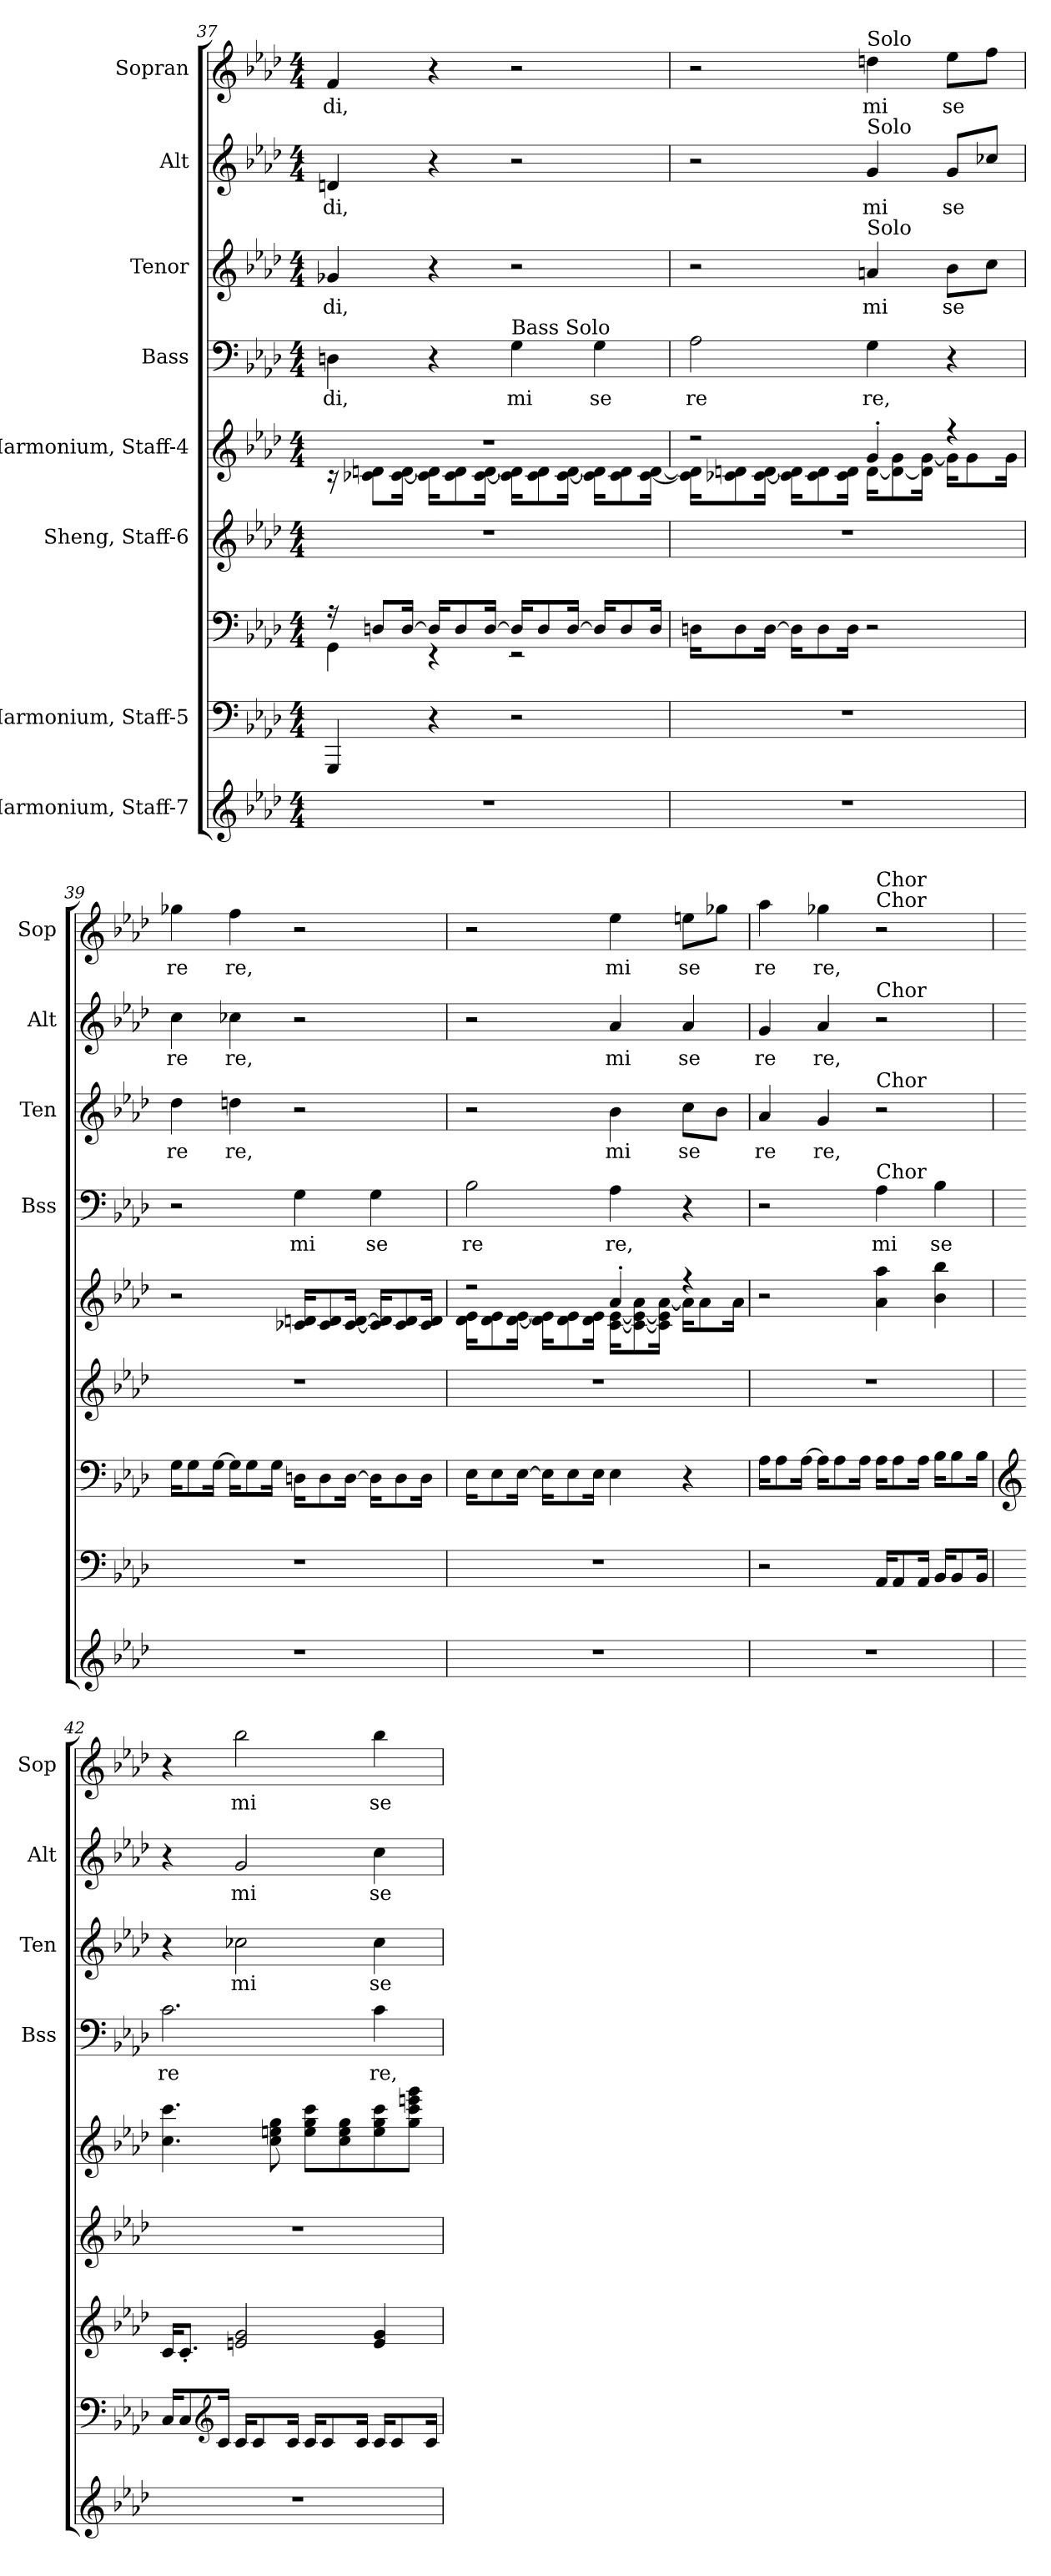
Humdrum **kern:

**kern	**kern	**kern	**kern	**kern	**kern	**text	**kern	**text	**kern	**text	**kern	**text
*part8	*part7	*part7	*part6	*part5	*part4	*part4	*part3	*part3	*part2	*part2	*part1	*part1
*staff9	*staff8	*staff7	*staff6	*staff5	*staff4	*staff4	*staff3	*staff3	*staff2	*staff2	*staff1	*staff1
*I"Harmonium, Staff-7	*I"Harmonium, Staff-5	*	*I"Sheng, Staff-6	*I"Harmonium, Staff-4	*I"Bass	*	*I"Tenor	*	*I"Alt	*	*I"Sopran	*
*	*	*	*	*	*I'Bss	*	*I'Ten	*	*I'Alt	*	*I'Sop	*
*clefG2	*clefF4	*clefF4	*clefG2	*clefG2	*clefF4	*	*clefG2	*	*clefG2	*	*clefG2	*
*	*	*	*	*	*	*	*ITrd4c7	*	*	*	*ITrd2c3	*
*k[b-e-a-d-]	*k[b-e-a-d-]	*k[b-e-a-d-]	*k[b-e-a-d-]	*k[b-e-a-d-]	*k[b-e-a-d-]	*	*k[b-e-a-d-g-]	*	*k[b-e-a-d-]	*	*k[b-]	*
*M4/4	*M4/4	*M4/4	*M4/4	*M4/4	*M4/4	*	*M4/4	*	*M4/4	*	*M4/4	*
=37	=37	=37	=37	=37	=37	=37	=37	=37	=37	=37	=37	=37
*	*	*^	*	*^	*	*	*	*	*	*	*	*
1r	4GGG/	16r	4GG\	1r	1r	16r	4Dn\	di,	4c-X/	di,	4dn/	di,	4d/	di,
.	.	8Dn/L	.	.	.	8c-X\ 8dn\L	.	.	.	.	.	.	.	.
.	.	[16D/Jk	.	.	.	[16c-\ [16d\Jk	.	.	.	.	.	.	.	.
.	4r	16D/KL]	4r	.	.	16c-\] 16d\]KL	4r	.	4r	.	4r	.	4r	.
.	.	8D/	.	.	.	8c-\ 8d\	.	.	.	.	.	.	.	.
.	.	[16D/Jk	.	.	.	[16c-\ [16d\Jk	.	.	.	.	.	.	.	.
!	!	!	!	!	!	!	!LO:TX:a:t=Bass Solo	!	!	!	!	!	!	!
.	2r	16D/KL]	2r	.	.	16c-\] 16d\]KL	4G\	mi	2r	.	2r	.	2r	.
.	.	8D/	.	.	.	8c-\ 8d\	.	.	.	.	.	.	.	.
.	.	[16D/Jk	.	.	.	[16c-\ [16d\Jk	.	.	.	.	.	.	.	.
.	.	16D/KL]	.	.	.	16c-\] 16d\]KL	4G\	se	.	.	.	.	.	.
.	.	8D/	.	.	.	8c-\ 8d\	.	.	.	.	.	.	.	.
.	.	16D/Jk	.	.	.	[16c-\ [16d\Jk	.	.	.	.	.	.	.	.
*	*	*v	*v	*	*	*	*	*	*	*	*	*	*	*
!!LO:PB:g=z
=38	=38	=38	=38	=38	=38	=38	=38	=38	=38	=38	=38	=38	=38
1r	1r	16Dn\KL	1r	2r	16c-\] 16d\]KL	2A-\	re	2r	.	2r	.	2r	.
.	.	8D\	.	.	8c-X\ 8dn\	.	.	.	.	.	.	.	.
.	.	[16D\Jk	.	.	[16c-\ [16d\Jk	.	.	.	.	.	.	.	.
.	.	16D\KL]	.	.	16c-\] 16d\]KL	.	.	.	.	.	.	.	.
.	.	8D\	.	.	8c-\ 8d\	.	.	.	.	.	.	.	.
.	.	16D\Jk	.	.	16c-\ 16d\Jk	.	.	.	.	.	.	.	.
!	!	!	!	!	!	!	!	!	!	!	!	!LO:TX:a:t=Solo	!
!	!	!	!	!	!	!	!	!	!	!LO:TX:a:t=Solo	!	!	!
!	!	!	!	!	!	!	!	!LO:TX:a:t=Solo	!	!	!	!	!
.	.	2r	.	4g'/	[16d\KL	4G\	re,	4dn/	mi	4g/	mi	4bn\	mi
.	.	.	.	.	8d\_ 8g\	.	.	.	.	.	.	.	.
.	.	.	.	.	16d\] [16g\Jk	.	.	.	.	.	.	.	.
.	.	.	.	4r	16g\KL]	4r	.	8e-\L	se	8g/L	se	8cc\L	se
.	.	.	.	.	8g\	.	.	.	.	.	.	.	.
.	.	.	.	.	.	.	.	8f\J	.	8cc-X/J	.	8dd\J	.
.	.	.	.	.	16g\Jk	.	.	.	.	.	.	.	.
*	*	*	*	*v	*v	*	*	*	*	*	*	*	*
=39	=39	=39	=39	=39	=39	=39	=39	=39	=39	=39	=39	=39
1r	1r	16G\KL	1r	2r	2r	.	4g-\	re	4cc\	re	4ee-X\	re
.	.	8G\	.	.	.	.	.	.	.	.	.	.
.	.	[16G\Jk	.	.	.	.	.	.	.	.	.	.
.	.	16G\KL]	.	.	.	.	4gn\	re,	4cc-X\	re,	4dd\	re,
.	.	8G\	.	.	.	.	.	.	.	.	.	.
.	.	16G\Jk	.	.	.	.	.	.	.	.	.	.
.	.	16Dn\KL	.	16c-X/ 16dn/KL	4G\	mi	2r	.	2r	.	2r	.
.	.	8D\	.	8c-/ 8d/	.	.	.	.	.	.	.	.
.	.	[16D\Jk	.	[16c-/ [16d/Jk	.	.	.	.	.	.	.	.
.	.	16D\KL]	.	16c-/] 16d/]KL	4G\	se	.	.	.	.	.	.
.	.	8D\	.	8c-/ 8d/	.	.	.	.	.	.	.	.
.	.	16D\Jk	.	16c-/ 16d/Jk	.	.	.	.	.	.	.	.
!!LO:PB:g=z
=40	=40	=40	=40	=40	=40	=40	=40	=40	=40	=40	=40	=40
*	*	*	*	*^	*	*	*	*	*	*	*	*
1r	1r	16E-\KL	1r	2r	16d-\ 16e-\KL	2B-\	re	2r	.	2r	.	2r	.
.	.	8E-\	.	.	8d-\ 8e-\	.	.	.	.	.	.	.	.
.	.	[16E-\Jk	.	.	[16d-\ [16e-\Jk	.	.	.	.	.	.	.	.
.	.	16E-\KL]	.	.	16d-\] 16e-\]KL	.	.	.	.	.	.	.	.
.	.	8E-\	.	.	8d-\ 8e-\	.	.	.	.	.	.	.	.
.	.	16E-\Jk	.	.	16d-\ 16e-\Jk	.	.	.	.	.	.	.	.
.	.	4E-\	.	4a-'/	[16c\ [16e-\KL	4A-\	re,	4e-\	mi	4a-/	mi	4cc\	mi
.	.	.	.	.	8c\_ 8e-\_ 8a-\	.	.	.	.	.	.	.	.
.	.	.	.	.	16c\] 16e-\] [16a-\Jk	.	.	.	.	.	.	.	.
.	.	4r	.	4r	16a-\KL]	4r	.	8f\L	se	4a-/	se	8cc#X\L	se
.	.	.	.	.	8a-\	.	.	.	.	.	.	.	.
.	.	.	.	.	.	.	.	8e-\J	.	.	.	8ee-X\J	.
.	.	.	.	.	16a-\Jk	.	.	.	.	.	.	.	.
*	*	*	*	*v	*v	*	*	*	*	*	*	*	*
=41	=41	=41	=41	=41	=41	=41	=41	=41	=41	=41	=41	=41
1r	2r	16A-\KL	1r	2r	2r	.	4d-/	re	4g/	re	4ff\	re
.	.	8A-\	.	.	.	.	.	.	.	.	.	.
.	.	[16A-\Jk	.	.	.	.	.	.	.	.	.	.
.	.	16A-\KL]	.	.	.	.	4c/	re,	4a-/	re,	4ee-X\	re,
.	.	8A-\	.	.	.	.	.	.	.	.	.	.
.	.	16A-\Jk	.	.	.	.	.	.	.	.	.	.
!	!	!	!	!	!	!	!	!	!	!	!LO:TX:a:t=Chor	!
!	!	!	!	!	!	!	!	!	!	!	!LO:TX:a:t=Chor	!
!	!	!	!	!	!	!	!	!	!LO:TX:a:t=Chor	!	!	!
!	!	!	!	!	!	!	!LO:TX:a:t=Chor	!	!	!	!	!
!	!	!	!	!	!LO:TX:a:t=Chor	!	!	!	!	!	!	!
.	16AA-/KL	16A-\KL	.	4a-\ 4aa-\	4A-\	mi	2r	.	2r	.	2r	.
.	8AA-/	8A-\	.	.	.	.	.	.	.	.	.	.
.	16AA-/Jk	16A-\Jk	.	.	.	.	.	.	.	.	.	.
.	16BB-/KL	16B-\KL	.	4b-\ 4bb-\	4B-\	se	.	.	.	.	.	.
.	8BB-/	8B-\	.	.	.	.	.	.	.	.	.	.
.	16BB-/Jk	16B-\Jk	.	.	.	.	.	.	.	.	.	.
!!LO:PB:g=z
=42	=42	=42	=42	=42	=42	=42	=42	=42	=42	=42	=42	=42
*	*	*clefG2	*	*	*	*	*	*	*	*	*	*
1r	16C/KL	16c/KL	1r	4.cc\ 4.ccc\	2.c\	re	4r	.	4r	.	4r	.
.	8C/	8.c'/J	.	.	.	.	.	.	.	.	.	.
*	*clefG2	*	*	*	*	*	*	*	*	*	*	*
.	16c/Jk	.	.	.	.	.	.	.	.	.	.	.
.	16c/KL	2en/ 2g/	.	.	.	.	2f-X\	mi	2g/	mi	2gg\	mi
.	8c/	.	.	.	.	.	.	.	.	.	.	.
.	.	.	.	8cc\ 8een\ 8gg\	.	.	.	.	.	.	.	.
.	16c/Jk	.	.	.	.	.	.	.	.	.	.	.
.	16c/KL	.	.	8ee\ 8gg\ 8ccc\L	.	.	.	.	.	.	.	.
.	8c/	.	.	.	.	.	.	.	.	.	.	.
.	.	.	.	8cc\ 8ee\ 8gg\	.	.	.	.	.	.	.	.
.	16c/Jk	.	.	.	.	.	.	.	.	.	.	.
.	16c/KL	4e/ 4g/	.	8ee\ 8gg\ 8ccc\	4c\	re,	4f-\	se	4cc\	se	4gg\	se
.	8c/	.	.	.	.	.	.	.	.	.	.	.
.	.	.	.	8gg\ 8ccc\ 8eeen\ 8ggg\J	.	.	.	.	.	.	.	.
.	16c/Jk	.	.	.	.	.	.	.	.	.	.	.
=	=	=	=	=	=	=	=	=	=	=	=	=
*-	*-	*-	*-	*-	*-	*-	*-	*-	*-	*-	*-	*-
